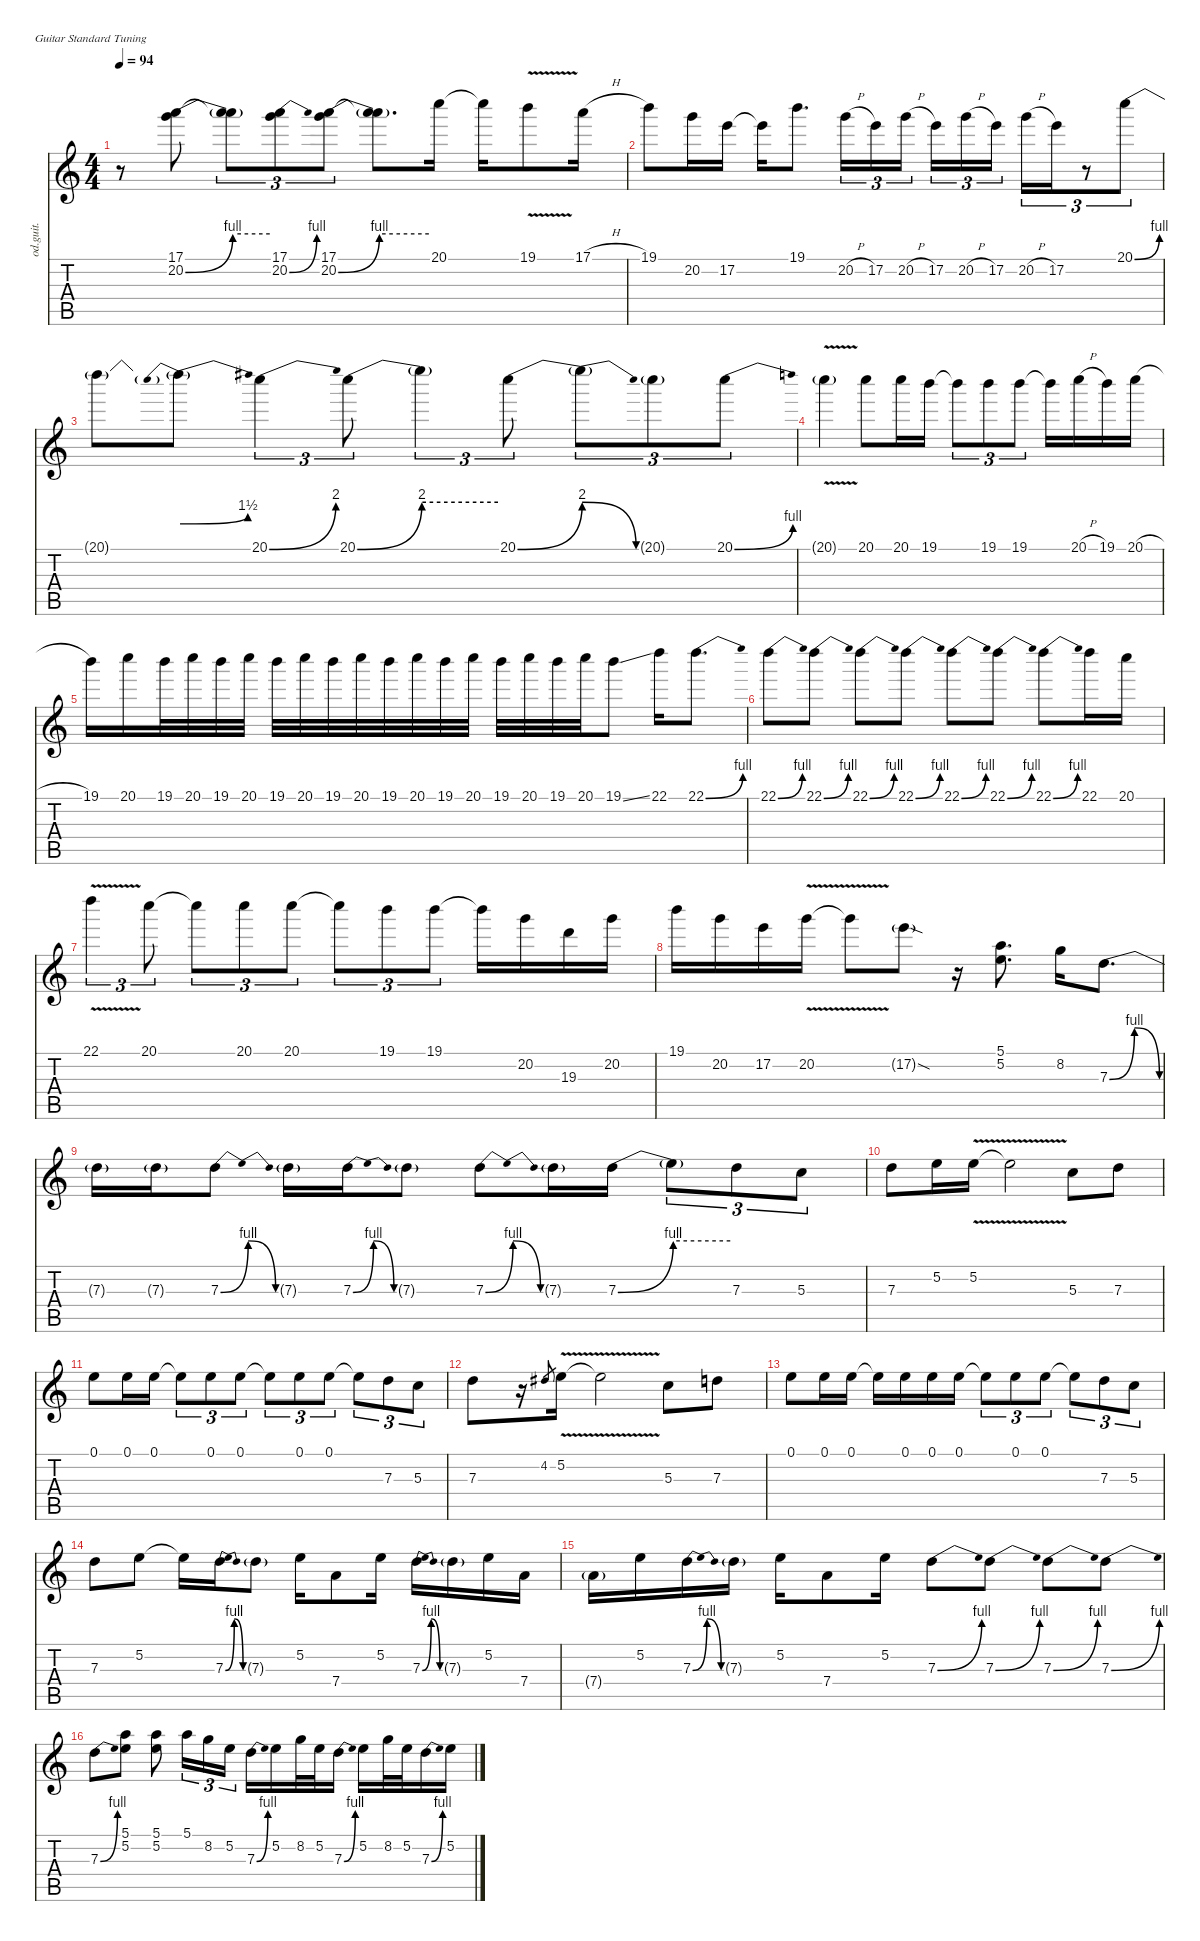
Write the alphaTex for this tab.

\defaultSystemsLayout 4
\hideDynamics
\bracketExtendMode nobrackets
\otherSystemsTrackNameOrientation horizontal
\track ("Carlos Santana" "od.guit.") {mute instrument overdrivenguitar}
\staff {score tabs}
\tuning (E4 B3 G3 D3 A2 E2)
\ts (4 4)
\tempo 94
\clef g2
\ks c
r.8{dy f beam Down} (17.1 20.2{be (bend 0 0 60 4)}).8{beam Down} (17.1{t} 20.2{be (hold 0 4 60 4) t}).8{tu (3 2) beam Down} (17.1 20.2{be (bend 0 0 30 4)}).8{tu (3 2) beam Down} (17.1 20.2{be (bend 0 0 60 4)}).8{tu (3 2) beam Down} (17.1{t} 20.2{be (hold 0 4 60 4) t}).8{d beam Down} 20.1.16{beam Down} 20.1{t}.16{beam Down} 19.1{v}.8{beam Down} 17.1{h}.16{beam Down} |
19.1.8{beam Down} 20.2.16{beam Down} 17.2.16{beam Down} 17.2{t}.16{beam Down} 19.1.8{d beam Down} 20.2{h}.16{tu (3 2) beam Down} 17.2.16{tu (3 2) beam Down} 20.2{h}.16{tu (3 2) beam Down} 17.2.16{tu (3 2) beam Down} 20.2{h}.16{tu (3 2) beam Down} 17.2.16{tu (3 2) beam Down} 20.2{h}.16{tu (3 2) beam Down} 17.2.16{tu (3 2) beam Down} r.8{tu (3 2) beam Down} 20.1{be (bend 0 0 60 4)}.8{tu (3 2) beam Down} |
20.1{t}.8{beam Down} 20.1{be (prebendbend 0 4 60 6) t}.8{beam Down} 20.1{be (bend 0 0 30 8)}.4{tu (3 2) beam Down} 20.1{be (bend 0 0 60 8)}.8{tu (3 2) beam Down} 20.1{be (hold 0 8 60 8) t}.4{tu (3 2) beam Down} 20.1{be (bend 0 0 60 8)}.8{tu (3 2) beam Down} 20.1{be (release 0 8 60 0) t}.8{tu (3 2) beam Down} 20.1{g}.8{tu (3 2) dy mf beam Down} 20.1{be (bend 0 0 30 4)}.8{tu (3 2) dy f beam Down} |
20.1{v g}.4{dy mf beam Down} 20.1.8{dy f beam Down} 20.1.16{beam Down} 19.1.16{beam Down} 19.1{t}.8{tu (3 2) beam Down} 19.1.8{tu (3 2) beam Down} 19.1.8{tu (3 2) beam Down} 19.1{t}.16{beam Down} 20.1{h}.16{beam Down} 19.1.16{beam Down} 20.1{h}.16{beam Down} |
19.1.16{beam Down} 20.1.16{beam Down} 19.1.32{beam Down} 20.1.32{beam Down} 19.1.32{beam Down} 20.1.32{beam Down} 19.1.32{beam Down} 20.1.32{beam Down} 19.1.32{beam Down} 20.1.32{beam Down} 19.1.32{beam Down} 20.1.32{beam Down} 19.1.32{beam Down} 20.1.32{beam Down} 19.1.32{beam Down} 20.1.32{beam Down} 19.1.32{beam Down} 20.1.32{beam Down} 19.1{ss}.8{beam Down} 22.1.16{beam Down} 22.1{be (bend 0 0 30 4)}.8{d beam Down} |
22.1{be (bend 0 0 30 4)}.8{beam Down} 22.1{be (bend 0 0 30 4)}.8{beam Down} 22.1{be (bend 0 0 30 4)}.8{beam Down} 22.1{be (bend 0 0 30 4)}.8{beam Down} 22.1{be (bend 0 0 30 4)}.8{beam Down} 22.1{be (bend 0 0 30 4)}.8{beam Down} 22.1{be (bend 0 0 30 4)}.8{beam Down} 22.1.16{beam Down} 20.1.16{beam Down} |
22.1{v}.4{tu (3 2) beam Down} 20.1.8{tu (3 2) beam Down} 20.1{t}.8{tu (3 2) beam Down} 20.1.8{tu (3 2) beam Down} 20.1.8{tu (3 2) beam Down} 20.1{t}.8{tu (3 2) beam Down} 19.1.8{tu (3 2) beam Down} 19.1.8{tu (3 2) beam Down} 19.1{t}.16{beam Down} 20.2.16{beam Down} 19.3.16{beam Down} 20.2.16{beam Down} |
19.1.16{beam Down} 20.2.16{beam Down} 17.2.16{beam Down} 20.2{v}.16{beam Down} 20.2{v t}.8{beam Down} 17.2{sod g}.8{dy mf beam Down} r.16{beam Down} (5.1 5.2).8{d dy f beam Down} 8.2.16{beam Down} 7.3{be (bendrelease 0 0 30 4 30 4 60 0)}.8{d beam Down} |
7.3{be (hold 0 0 60 0) t}.16{beam Down} 7.3{g}.16{dy mf beam Down} 7.3{be (bendrelease 0 0 15 4 30 4 45 0)}.8{dy f beam Down} 7.3{g}.16{dy mf beam Down} 7.3{be (bendrelease 0 0 15 4 30 4 45 0)}.16{dy f beam Down} 7.3{g}.8{dy mf beam Down} 7.3{be (bendrelease 0 0 15 4 30 4 45 0)}.8{dy f beam Down} 7.3{g}.16{dy mf beam Down} 7.3{be (bend 0 0 60 4)}.16{dy f beam Down} 7.3{be (hold 0 4 60 4) t}.8{tu (3 2) beam Down} 7.3.8{tu (3 2) beam Down} 5.3.8{tu (3 2) beam Down} |
7.3.8{beam Down} 5.2.16{beam Down} 5.2{v}.16{beam Down} 5.2{v t}.2{beam Down} 5.3.8{beam Down} 7.3.8{beam Down} |
0.1.8{beam Down} 0.1.16{beam Down} 0.1.16{beam Down} 0.1{t}.8{tu (3 2) beam Down} 0.1.8{tu (3 2) beam Down} 0.1.8{tu (3 2) beam Down} 0.1{t}.8{tu (3 2) beam Down} 0.1.8{tu (3 2) beam Down} 0.1.8{tu (3 2) beam Down} 0.1{t}.8{tu (3 2) beam Down} 7.3.8{tu (3 2) beam Down} 5.3.8{tu (3 2) beam Down} |
7.3.8{beam Down} r.16{beam Down} 4.2{acc #}.8{gr dy mf beam Up} 5.2{v}.16{dy f beam Down} 5.2{v t}.2{beam Down} 5.3.8{beam Down} 7.3.8{beam Down} |
0.1.8{beam Down} 0.1.16{beam Down} 0.1.16{beam Down} 0.1{t}.16{beam Down} 0.1.16{beam Down} 0.1.16{beam Down} 0.1.16{beam Down} 0.1{t}.8{tu (3 2) beam Down} 0.1.8{tu (3 2) beam Down} 0.1.8{tu (3 2) beam Down} 0.1{t}.8{tu (3 2) beam Down} 7.3.8{tu (3 2) beam Down} 5.3.8{tu (3 2) beam Down} |
7.3.8{beam Down} 5.2.8{beam Down} 5.2{t}.16{beam Down} 7.3{be (bendrelease 0 0 15 4 30 4 45 0)}.16{beam Down} 7.3{g}.8{dy mf beam Down} 5.2.16{dy f beam Down} 7.4.8{beam Down} 5.2.16{beam Down} 7.3{be (bendrelease 0 0 15 4 30 4 45 0)}.16{beam Down} 7.3{g}.16{dy mf beam Down} 5.2.16{dy f beam Down} 7.4.16{beam Down} |
7.4{g}.16{dy mf beam Down} 5.2.16{dy f beam Down} 7.3{be (bendrelease 0 0 15 4 30 4 45 0)}.16{beam Down} 7.3{g}.16{dy mf beam Down} 5.2.16{dy f beam Down} 7.4.8{beam Down} 5.2.16{beam Down} 7.3{be (bend 0 0 30 4)}.8{beam Down} 7.3{be (bend 0 0 30 4)}.8{beam Down} 7.3{be (bend 0 0 30 4)}.8{beam Down} 7.3{be (bend 0 0 30 4)}.8{beam Down} |
7.3{be (bend 0 0 30 4)}.8{beam Down} (5.1 5.2).8{beam Down} (5.1 5.2).8{beam Down} 5.1.16{tu (3 2) beam Down} 8.2.16{tu (3 2) beam Down} 5.2.16{tu (3 2) beam Down} 7.3{be (bend 0 0 30 4)}.16{beam Down} 5.2.16{beam Down} 8.2.32{beam Down} 5.2.32{beam Down} 7.3{be (bend 0 0 30 4)}.16{beam Down} 5.2.16{beam Down} 8.2.32{beam Down} 5.2.32{beam Down} 7.3{be (bend 0 0 30 4)}.16{beam Down} 5.2.16{beam Down}
